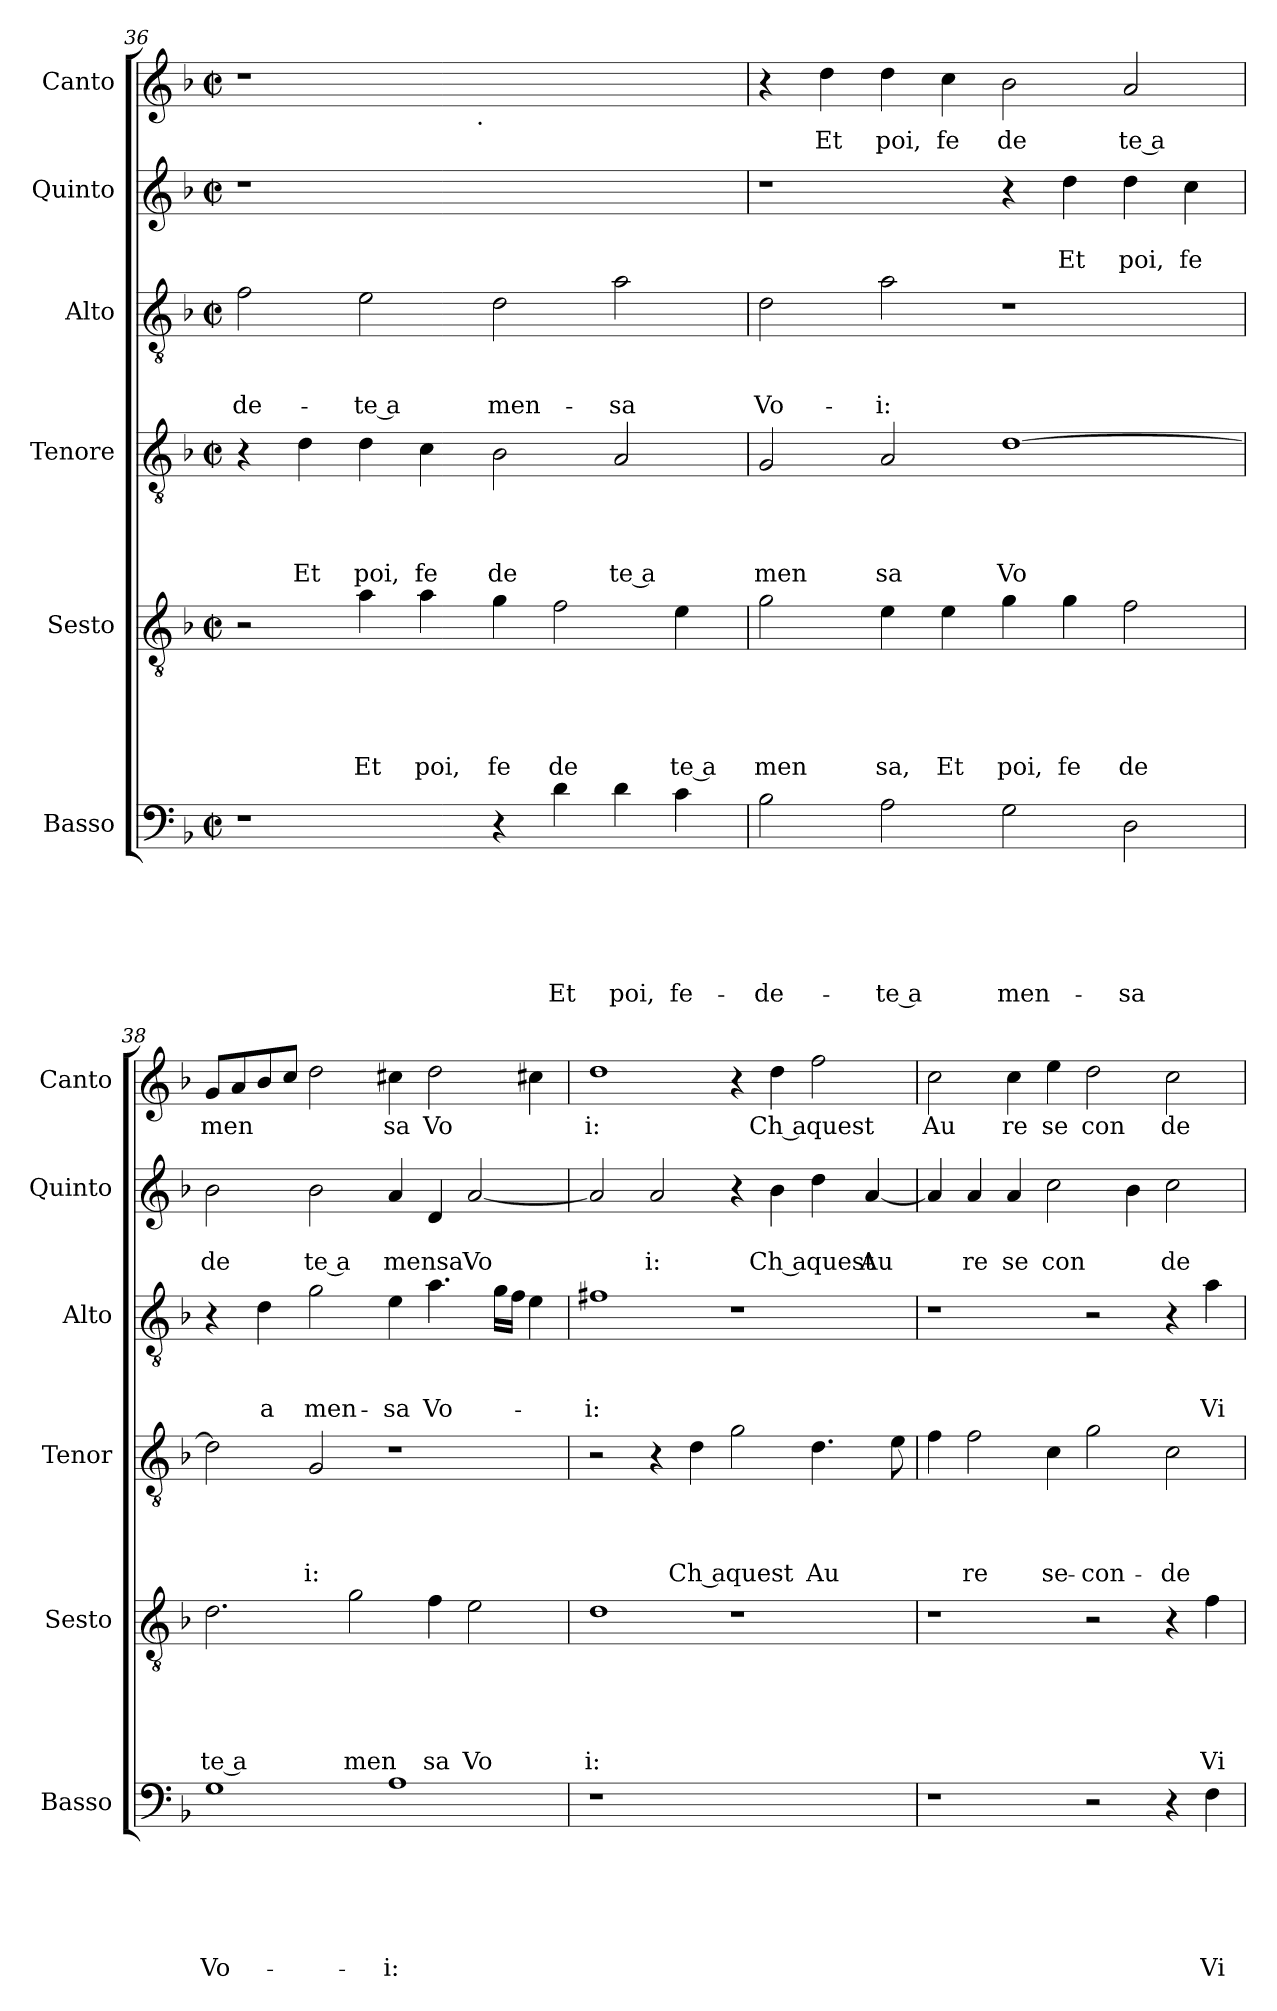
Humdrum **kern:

**kern	**text	**text	**text	**text	**text	**text	**kern	**text	**text	**text	**text	**text	**kern	**text	**text	**text	**text	**kern	**text	**text	**text	**kern	**text	**text	**kern	**text
*part6	*part6	*part6	*part6	*part6	*part6	*part6	*part5	*part5	*part5	*part5	*part5	*part5	*part4	*part4	*part4	*part4	*part4	*part3	*part3	*part3	*part3	*part2	*part2	*part2	*part1	*part1
*staff6	*staff6	*staff6	*staff6	*staff6	*staff6	*staff6	*staff5	*staff5	*staff5	*staff5	*staff5	*staff5	*staff4	*staff4	*staff4	*staff4	*staff4	*staff3	*staff3	*staff3	*staff3	*staff2	*staff2	*staff2	*staff1	*staff1
*I"Basso	*	*	*	*	*	*	*I"Sesto	*	*	*	*	*	*I"Tenore	*	*	*	*	*I"Alto	*	*	*	*I"Quinto	*	*	*I"Canto	*
*I'Basso	*	*	*	*	*	*	*I'Sesto	*	*	*	*	*	*I'Tenor	*	*	*	*	*I'Alto	*	*	*	*I'Quinto	*	*	*I'Canto	*
!!LO:LB:g=z
*clefF4	*	*	*	*	*	*	*clefGv2	*	*	*	*	*	*clefGv2	*	*	*	*	*clefGv2	*	*	*	*clefG2	*	*	*clefG2	*
*k[b-]	*	*	*	*	*	*	*k[b-]	*	*	*	*	*	*k[b-]	*	*	*	*	*k[b-]	*	*	*	*k[b-]	*	*	*k[b-]	*
*F:	*	*	*	*	*	*	*F:	*	*	*	*	*	*F:	*	*	*	*	*F:	*	*	*	*F:	*	*	*F:	*
*M2/2	*	*	*	*	*	*	*M2/2	*	*	*	*	*	*M2/2	*	*	*	*	*M2/2	*	*	*	*M2/2	*	*	*M2/2	*
*met(c|)	*	*	*	*	*	*	*met(c|)	*	*	*	*	*	*met(c|)	*	*	*	*	*met(c|)	*	*	*	*met(c|)	*	*	*met(c|)	*
=36	=36	=36	=36	=36	=36	=36	=36	=36	=36	=36	=36	=36	=36	=36	=36	=36	=36	=36	=36	=36	=36	=36	=36	=36	=36	=36
!	!	!	!	!	!	!	!	!	!	!	!	!	!	!	!	!	!	!	!	!	!LO:LY:b	!	!	!	!	!
*	*	*	*	*	*	*	*	*	*	*	*	*	*	*	*	*	*	*	*	*	*	*	*	*	*^	*
1r	.	.	.	.	.	.	2r	.	.	.	.	.	4r	.	.	.	.	2f\	.	.	-de-	1r	.	.	1r	2ryy	.
!	!	!	!	!	!	!	!	!	!	!	!	!	!	!	!	!	!LO:LY:b	!	!	!	!	!	!	!	!	!	!
.	.	.	.	.	.	.	.	.	.	.	.	.	4d\	.	.	.	Et	.	.	.	.	.	.	.	.	.	.
!	!	!	!	!	!	!	!	!	!	!	!	!LO:LY:b	!	!	!	!	!LO:LY:b	!	!	!	!LO:LY:b:rj	!	!	!	!	!	!
.	.	.	.	.	.	.	4a\	.	.	.	.	Et	4d\	.	.	.	poi,	2e\	.	.	-te a	.	.	.	.	4...ryy	.
!	!	!	!	!	!	!	!	!	!	!	!	!LO:LY:b	!	!	!	!	!LO:LY:b	!	!	!	!	!	!	!	!	!	!
.	.	.	.	.	.	.	4a\	.	.	.	.	poi,	4c\	.	.	.	fe	.	.	.	.	.	.	.	.	.	.
!	!	!	!	!	!	!	!	!	!	!	!	!	!	!	!	!	!	!	!	!	!	!	!	!	!	!LO:TX:b:t=.	!
.	.	.	.	.	.	.	.	.	.	.	.	.	.	.	.	.	.	.	.	.	.	.	.	.	.	1ryy	.
!	!	!	!	!	!	!	!	!	!	!	!	!LO:LY:b	!	!	!	!	!LO:LY:b	!	!	!	!LO:LY:b	!	!	!	!	!	!
4r	.	.	.	.	.	.	4g\	.	.	.	.	fe	2B-\	.	.	.	de	2d\	.	.	men-	1ryy	.	.	1ryy	.	.
!	!	!	!	!	!	!LO:LY:b	!	!	!	!	!	!LO:LY:b	!	!	!	!	!	!	!	!	!	!	!	!	!	!	!
4d\	.	.	.	.	.	Et	2f\	.	.	.	.	de	.	.	.	.	.	.	.	.	.	.	.	.	.	.	.
!	!	!	!	!	!	!LO:LY:b	!	!	!	!	!	!	!	!	!	!	!LO:LY:b:rj	!	!	!	!LO:LY:b	!	!	!	!	!	!
4d\	.	.	.	.	.	poi,	.	.	.	.	.	.	2A/	.	.	.	te a	2a\	.	.	-sa	.	.	.	.	.	.
!	!	!	!	!	!	!LO:LY:b	!	!	!	!	!	!LO:LY:b:rj	!	!	!	!	!	!	!	!	!	!	!	!	!	!	!
4c\	.	.	.	.	.	fe-	4e\	.	.	.	.	te a	.	.	.	.	.	.	.	.	.	.	.	.	.	.	.
.	.	.	.	.	.	.	.	.	.	.	.	.	.	.	.	.	.	.	.	.	.	.	.	.	.	32ryy	.
=37	=37	=37	=37	=37	=37	=37	=37	=37	=37	=37	=37	=37	=37	=37	=37	=37	=37	=37	=37	=37	=37	=37	=37	=37	=37	=37	=37
!	!	!	!	!	!	!LO:LY:b	!	!	!	!	!	!LO:LY:b	!	!	!	!	!LO:LY:b	!	!	!	!LO:LY:b	!	!	!	!	!	!
*	*	*	*	*	*	*	*	*	*	*	*	*	*	*	*	*	*	*	*	*	*	*	*	*	*v	*v	*
2B-\	.	.	.	.	.	-de-	2g\	.	.	.	.	men	2G/	.	.	.	men	2d\	.	.	Vo-	1r	.	.	4r	.
!	!	!	!	!	!	!	!	!	!	!	!	!	!	!	!	!	!	!	!	!	!	!	!	!	!	!LO:LY:b
.	.	.	.	.	.	.	.	.	.	.	.	.	.	.	.	.	.	.	.	.	.	.	.	.	4dd\	Et
!	!	!	!	!	!	!LO:LY:b:rj	!	!	!	!	!	!LO:LY:b	!	!	!	!	!LO:LY:b	!	!	!	!LO:LY:b	!	!	!	!	!LO:LY:b
2A\	.	.	.	.	.	-te a	4e\	.	.	.	.	sa,	2A/	.	.	.	sa	2a\	.	.	-i:	.	.	.	4dd\	poi,
!	!	!	!	!	!	!	!	!	!	!	!	!LO:LY:b	!	!	!	!	!	!	!	!	!	!	!	!	!	!LO:LY:b
.	.	.	.	.	.	.	4e\	.	.	.	.	Et	.	.	.	.	.	.	.	.	.	.	.	.	4cc\	fe
!	!	!	!	!	!	!LO:LY:b	!	!	!	!	!	!LO:LY:b	!	!	!	!	!LO:LY:b	!	!	!	!	!	!	!	!	!LO:LY:b
2G\	.	.	.	.	.	men-	4g\	.	.	.	.	poi,	[>1d	.	.	.	Vo	1r	.	.	.	4r	.	.	2b-\	de
!	!	!	!	!	!	!	!	!	!	!	!	!LO:LY:b	!	!	!	!	!	!	!	!	!	!	!	!LO:LY:b	!	!
.	.	.	.	.	.	.	4g\	.	.	.	.	fe	.	.	.	.	.	.	.	.	.	4dd\	.	Et	.	.
!	!	!	!	!	!	!LO:LY:b	!	!	!	!	!	!LO:LY:b	!	!	!	!	!	!	!	!	!	!	!	!LO:LY:b	!	!LO:LY:b:rj
2D\	.	.	.	.	.	-sa	2f\	.	.	.	.	de	.	.	.	.	.	.	.	.	.	4dd\	.	poi,	2a/	te a
!	!	!	!	!	!	!	!	!	!	!	!	!	!	!	!	!	!	!	!	!	!	!	!	!LO:LY:b	!	!
.	.	.	.	.	.	.	.	.	.	.	.	.	.	.	.	.	.	.	.	.	.	4cc\	.	fe	.	.
=38	=38	=38	=38	=38	=38	=38	=38	=38	=38	=38	=38	=38	=38	=38	=38	=38	=38	=38	=38	=38	=38	=38	=38	=38	=38	=38
!	!	!	!	!	!	!LO:LY:b	!	!	!	!	!	!LO:LY:b:rj	!	!	!	!	!	!	!	!	!	!	!	!LO:LY:b	!	!LO:LY:b
1G	.	.	.	.	.	Vo-	2.d\	.	.	.	.	te a	2d\]	.	.	.	.	4r	.	.	.	2b-\	.	de	8g/L	men
.	.	.	.	.	.	.	.	.	.	.	.	.	.	.	.	.	.	.	.	.	.	.	.	.	8a/	.
!	!	!	!	!	!	!	!	!	!	!	!	!	!	!	!	!	!	!	!	!	!LO:LY:b	!	!	!	!	!
.	.	.	.	.	.	.	.	.	.	.	.	.	.	.	.	.	.	4d\	.	.	a	.	.	.	8b-/	.
.	.	.	.	.	.	.	.	.	.	.	.	.	.	.	.	.	.	.	.	.	.	.	.	.	8cc/J	.
!	!	!	!	!	!	!	!	!	!	!	!	!	!	!	!	!	!LO:LY:b	!	!	!	!LO:LY:b	!	!	!LO:LY:b:rj	!	!
.	.	.	.	.	.	.	.	.	.	.	.	.	2G/	.	.	.	i:	2g\	.	.	men-	2b-\	.	te a	2dd\	.
!	!	!	!	!	!	!	!	!	!	!	!	!LO:LY:b	!	!	!	!	!	!	!	!	!	!	!	!	!	!
.	.	.	.	.	.	.	2g\	.	.	.	.	men	.	.	.	.	.	.	.	.	.	.	.	.	.	.
!	!	!	!	!	!	!LO:LY:b	!	!	!	!	!	!	!	!	!	!	!	!	!	!	!LO:LY:b	!	!	!LO:LY:b	!	!LO:LY:b
1A	.	.	.	.	.	-i:	.	.	.	.	.	.	1r	.	.	.	.	4e\	.	.	-sa	4a/	.	mensa	4cc#X\	sa
!	!	!	!	!	!	!	!	!	!	!	!	!LO:LY:b	!	!	!	!	!	!	!	!	!LO:LY:b	!	!	!	!	!LO:LY:b
.	.	.	.	.	.	.	4f\	.	.	.	.	sa	.	.	.	.	.	4.a\	.	.	Vo-	4d/	.	.	2dd\	Vo
!	!	!	!	!	!	!	!	!	!	!	!	!LO:LY:b	!	!	!	!	!	!	!	!	!	!	!	!LO:LY:b	!	!
.	.	.	.	.	.	.	2e\	.	.	.	.	Vo	.	.	.	.	.	.	.	.	.	[<2a/	.	Vo	.	.
.	.	.	.	.	.	.	.	.	.	.	.	.	.	.	.	.	.	16g\LL	.	.	.	.	.	.	.	.
.	.	.	.	.	.	.	.	.	.	.	.	.	.	.	.	.	.	16f\JJ	.	.	.	.	.	.	.	.
.	.	.	.	.	.	.	.	.	.	.	.	.	.	.	.	.	.	4e\	.	.	.	.	.	.	4cc#X\	.
=39	=39	=39	=39	=39	=39	=39	=39	=39	=39	=39	=39	=39	=39	=39	=39	=39	=39	=39	=39	=39	=39	=39	=39	=39	=39	=39
!	!	!	!	!	!	!	!	!	!	!	!	!LO:LY:b	!	!	!	!	!	!	!	!	!LO:LY:b	!	!	!	!	!LO:LY:b
1r	.	.	.	.	.	.	1d	.	.	.	.	i:	2r	.	.	.	.	1f#X	.	.	-i:	2a/]	.	.	1dd	i:
!	!	!	!	!	!	!	!	!	!	!	!	!	!	!	!	!	!	!	!	!	!	!	!	!LO:LY:b	!	!
.	.	.	.	.	.	.	.	.	.	.	.	.	4r	.	.	.	.	.	.	.	.	2a/	.	i:	.	.
!	!	!	!	!	!	!	!	!	!	!	!	!	!	!	!	!	!LO:LY:b:rj	!	!	!	!	!	!	!	!	!
.	.	.	.	.	.	.	.	.	.	.	.	.	4d\	.	.	.	Ch a	.	.	.	.	.	.	.	.	.
!	!	!	!	!	!	!	!	!	!	!	!	!	!	!	!	!	!LO:LY:b	!	!	!	!	!	!	!	!	!
1ryy	.	.	.	.	.	.	1r	.	.	.	.	.	2g\	.	.	.	quest	1r	.	.	.	4r	.	.	4r	.
!	!	!	!	!	!	!	!	!	!	!	!	!	!	!	!	!	!	!	!	!	!	!	!	!LO:LY:b:rj	!	!LO:LY:b:rj
.	.	.	.	.	.	.	.	.	.	.	.	.	.	.	.	.	.	.	.	.	.	4b-\	.	Ch a	4dd\	Ch a
!	!	!	!	!	!	!	!	!	!	!	!	!	!	!	!	!	!LO:LY:b	!	!	!	!	!	!	!LO:LY:b	!	!LO:LY:b
.	.	.	.	.	.	.	.	.	.	.	.	.	4.d\	.	.	.	Au	.	.	.	.	4dd\	.	quest	2ff\	quest
!	!	!	!	!	!	!	!	!	!	!	!	!	!	!	!	!	!	!	!	!	!	!	!	!LO:LY:b	!	!
.	.	.	.	.	.	.	.	.	.	.	.	.	.	.	.	.	.	.	.	.	.	[>4a/	.	Au	.	.
.	.	.	.	.	.	.	.	.	.	.	.	.	8e\	.	.	.	.	.	.	.	.	.	.	.	.	.
!!LO:PB:g=z
=40	=40	=40	=40	=40	=40	=40	=40	=40	=40	=40	=40	=40	=40	=40	=40	=40	=40	=40	=40	=40	=40	=40	=40	=40	=40	=40
!	!	!	!	!	!	!	!	!	!	!	!	!	!	!	!	!	!	!	!	!	!	!	!	!	!	!LO:LY:b
1r	.	.	.	.	.	.	1r	.	.	.	.	.	4f\	.	.	.	.	1r	.	.	.	4a/]	.	.	2cc\	Au
!	!	!	!	!	!	!	!	!	!	!	!	!	!	!	!	!	!LO:LY:b	!	!	!	!	!	!	!LO:LY:b	!	!
.	.	.	.	.	.	.	.	.	.	.	.	.	2f\	.	.	.	re	.	.	.	.	4a/	.	re	.	.
!	!	!	!	!	!	!	!	!	!	!	!	!	!	!	!	!	!	!	!	!	!	!	!	!LO:LY:b	!	!LO:LY:b
.	.	.	.	.	.	.	.	.	.	.	.	.	.	.	.	.	.	.	.	.	.	4a/	.	se	4cc\	re
!	!	!	!	!	!	!	!	!	!	!	!	!	!	!	!	!	!LO:LY:b	!	!	!	!	!	!	!LO:LY:b	!	!LO:LY:b
.	.	.	.	.	.	.	.	.	.	.	.	.	4c\	.	.	.	se-	.	.	.	.	2cc\	.	con	4ee\	se
!	!	!	!	!	!	!	!	!	!	!	!	!	!	!	!	!	!LO:LY:b	!	!	!	!	!	!	!	!	!LO:LY:b
2r	.	.	.	.	.	.	2r	.	.	.	.	.	2g\	.	.	.	-con-	2r	.	.	.	.	.	.	2dd\	con
.	.	.	.	.	.	.	.	.	.	.	.	.	.	.	.	.	.	.	.	.	.	4b-\	.	.	.	.
!	!	!	!	!	!	!	!	!	!	!	!	!	!	!	!	!	!LO:LY:b	!	!	!	!	!	!	!LO:LY:b	!	!LO:LY:b
4r	.	.	.	.	.	.	4r	.	.	.	.	.	2c\	.	.	.	-de	4r	.	.	.	2cc\	.	de	2cc\	de
!	!	!	!	!	!	!LO:LY:b	!	!	!	!	!	!LO:LY:b	!	!	!	!	!	!	!	!	!LO:LY:b	!	!	!	!	!
4F\	.	.	.	.	.	Vi	4f\	.	.	.	.	Vi	.	.	.	.	.	4a\	.	.	Vi	.	.	.	.	.
=	=	=	=	=	=	=	=	=	=	=	=	=	=	=	=	=	=	=	=	=	=	=	=	=	=	=
*-	*-	*-	*-	*-	*-	*-	*-	*-	*-	*-	*-	*-	*-	*-	*-	*-	*-	*-	*-	*-	*-	*-	*-	*-	*-	*-
